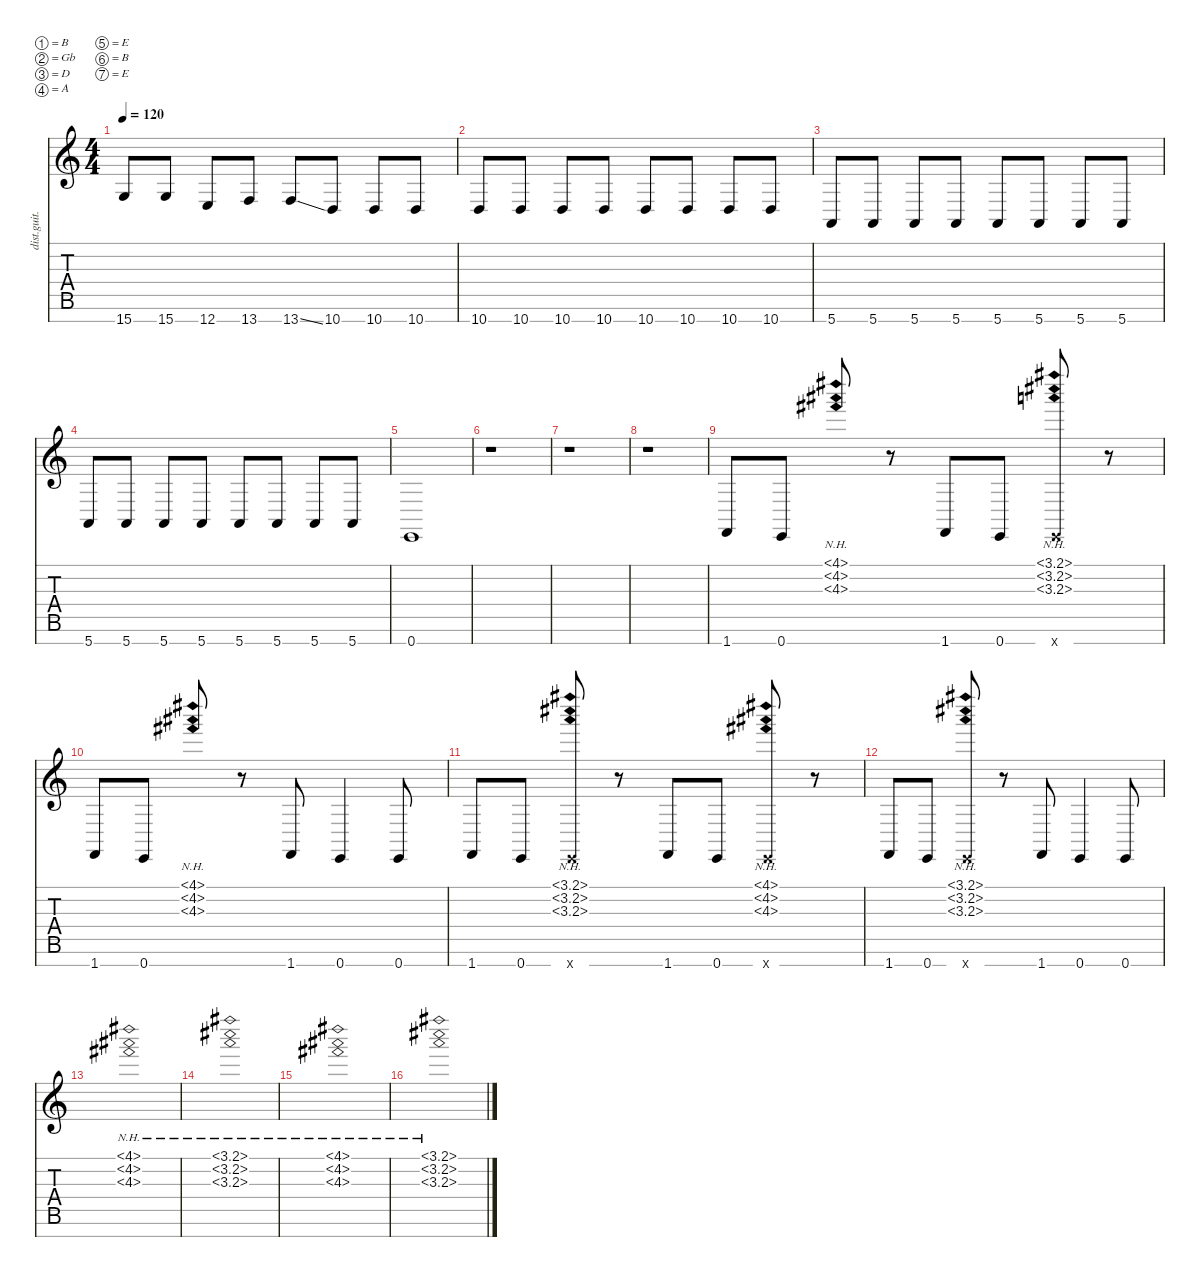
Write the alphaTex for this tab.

\defaultSystemsLayout 4
\hideDynamics
\bracketExtendMode nobrackets
\otherSystemsTrackNameOrientation horizontal
\track ("Distortion Guitar" "dist.guit.") {instrument distortionguitar}
\staff {score tabs}
\tuning (B3 Gb3 D3 A2 E2 B1 E1)
\ts (4 4)
\tempo 120
\clef g2
\ks c
15.7.8{dy mf beam Up} 15.7.8{beam Up} 12.7.8{beam Up} 13.7.8{beam Up} 13.7{ss}.8{beam Up} 10.7.8{beam Up} 10.7.8{beam Up} 10.7.8{beam Up} |
10.7.8{beam Up} 10.7.8{beam Up} 10.7.8{beam Up} 10.7.8{beam Up} 10.7.8{beam Up} 10.7.8{beam Up} 10.7.8{beam Up} 10.7.8{beam Up} |
5.7.8{beam Up} 5.7.8{beam Up} 5.7.8{beam Up} 5.7.8{beam Up} 5.7.8{beam Up} 5.7.8{beam Up} 5.7.8{beam Up} 5.7.8{beam Up} |
5.7.8{beam Up} 5.7.8{beam Up} 5.7.8{beam Up} 5.7.8{beam Up} 5.7.8{beam Up} 5.7.8{beam Up} 5.7.8{beam Up} 5.7.8{beam Up} |
0.7.1{beam Up} |
r.1{beam Down} |
r.1{beam Down} |
r.1{beam Down} |
1.7.8{beam Up} 0.7.8{beam Up} (4.3{nh acc #} 4.2{nh acc #} 4.1{nh acc #}).8{beam Up} r.8{beam Up} 1.7.8{beam Up} 0.7.8{beam Up} (0.7{x} 3.3{nh} 3.2{nh} 3.1{nh}).8{beam Up} r.8{beam Up} |
1.7.8{beam Up} 0.7.8{beam Up} (4.3{nh acc #} 4.2{nh acc #} 4.1{nh acc #}).8{beam Up} r.8{beam Up} 1.7.8{beam Up} 0.7.4{beam Up} 0.7.8{beam Up} |
1.7.8{beam Up} 0.7.8{beam Up} (0.7{x} 3.3{nh} 3.2{nh} 3.1{nh}).8{beam Up} r.8{beam Up} 1.7.8{beam Up} 0.7.8{beam Up} (0.7{x} 4.3{nh acc #} 4.2{nh acc #} 4.1{nh acc #}).8{beam Up} r.8{beam Up} |
1.7.8{beam Up} 0.7.8{beam Up} (0.7{x} 3.3{nh} 3.2{nh} 3.1{nh}).8{beam Up} r.8{beam Up} 1.7.8{beam Up} 0.7.4{beam Up} 0.7.8{beam Up} |
(4.3{nh acc #} 4.2{nh acc #} 4.1{nh acc #}).1{beam Down} |
(3.3{nh} 3.2{nh} 3.1{nh}).1{beam Up} |
(4.3{nh acc #} 4.2{nh acc #} 4.1{nh acc #}).1{beam Down} |
(3.3{nh} 3.2{nh} 3.1{nh}).1{beam Down}
